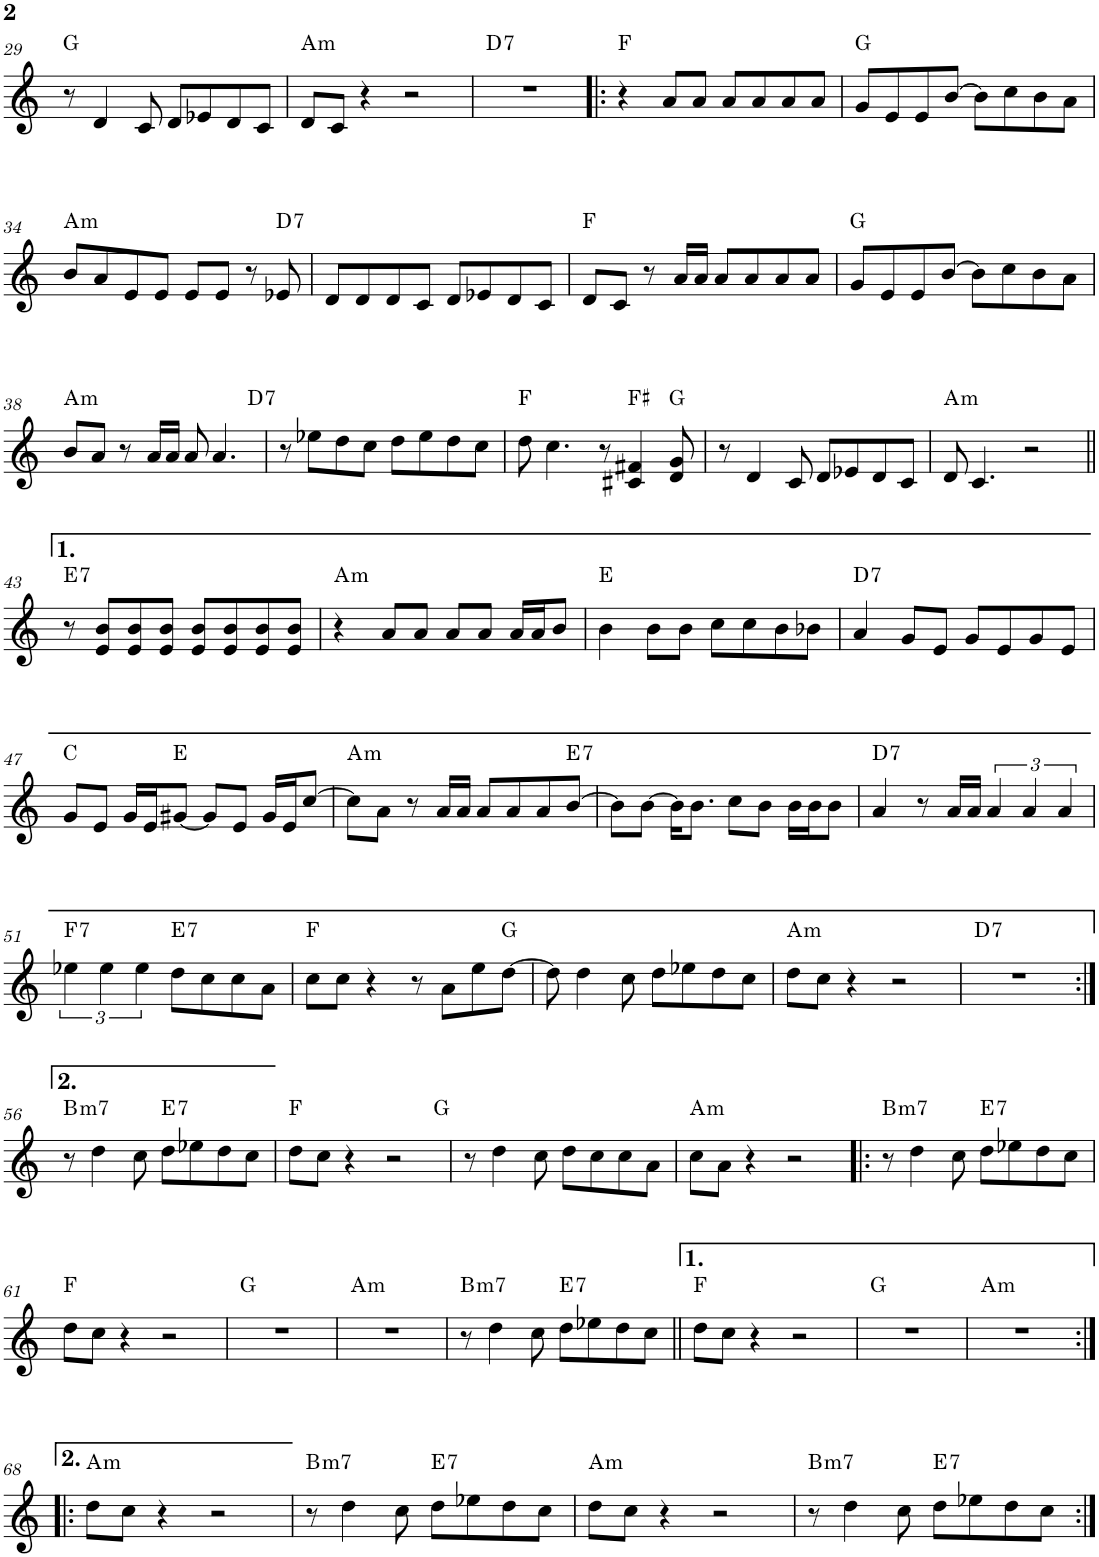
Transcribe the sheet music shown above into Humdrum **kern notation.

**kern	**harte
*part1	*part1
*staff1	*
*I"P1	*
!!LO:PB:g=z
*clefG2	*
*k[]	*
*M4/4	*
=29	=29
8r	G:maj
4d/	.
8c/	.
8d/L	.
8e-X/	.
8d/	.
8c/J	.
=30	=30
!	!LO:H:kt=m
8d/L	A:min
8c/J	.
4r	.
2r	.
=31	=31
!	!LO:H:kt=7
1r	D:7
=32!|:	=32!|:
4r	F:maj
8a/L	.
8a/J	.
8a/L	.
8a/	.
8a/	.
8a/J	.
=33	=33
8g/L	G:maj
8e/	.
8e/	.
[8b/J	.
8b\L]	.
8cc\	.
8b\	.
8a\J	.
!!LO:LB:g=z
=34	=34
!	!LO:H:kt=m
8b/L	A:min
8a/	.
8e/	.
8e/J	.
8e/L	.
8e/J	.
8r	.
!	!LO:H:kt=7
8e-X/	D:7
=35	=35
8d/L	.
8d/	.
8d/	.
8c/J	.
8d/L	.
8e-X/	.
8d/	.
8c/J	.
=36	=36
8d/L	F:maj
8c/J	.
8r	.
16a/LL	.
16a/JJ	.
8a/L	.
8a/	.
8a/	.
8a/J	.
=37	=37
8g/L	G:maj
8e/	.
8e/	.
[8b/J	.
8b\L]	.
8cc\	.
8b\	.
8a\J	.
!!LO:LB:g=z
=38	=38
!	!LO:H:kt=m
*^	*
8b/L	2..ryy	A:min
8a/J	.	.
8r	.	.
16a/LL	.	.
16a/JJ	.	.
8a/	.	.
4.a/	.	.
!	!	!LO:H:kt=7
.	8ryy	D:7
*v	*v	*
=39	=39
8r	.
8ee-X\L	.
8dd\	.
8cc\J	.
8dd\L	.
8ee-\	.
8dd\	.
8cc\J	.
=40	=40
8dd\	F:maj
4.cc\	.
8r	.
4c#X/ 4f#X/	F#:maj
8d/ 8g/	G:maj
=41	=41
8r	.
4d/	.
8c/	.
8d/L	.
8e-X/	.
8d/	.
8c/J	.
=42	=42
!	!LO:H:kt=m
8d/	A:min
4.c/	.
2r	.
!!LO:LB:g=z
=43||	=43||
!	!LO:H:kt=7
8r	E:7
8e/ 8b/L	.
8e/ 8b/	.
8e/ 8b/J	.
8e/ 8b/L	.
8e/ 8b/	.
8e/ 8b/	.
8e/ 8b/J	.
=44	=44
!	!LO:H:kt=m
4r	A:min
8a/L	.
8a/J	.
8a/L	.
8a/J	.
16a/LL	.
16a/J	.
8b/J	.
=45	=45
4b\	E:maj
8b\L	.
8b\J	.
8cc\L	.
8cc\	.
8b\	.
8b-X\J	.
=46	=46
!	!LO:H:kt=7
4a/	D:7
8g/L	.
8e/J	.
8g/L	.
8e/	.
8g/	.
8e/J	.
!!LO:LB:g=z
=47	=47
8g/L	C:maj
8e/J	.
16g/LL	.
16e/J	.
[8g#X/J	E:maj
8g#/L]	.
8e/J	.
16g#/LL	.
16e/J	.
[8cc/J	.
=48	=48
!	!LO:H:kt=m
8cc\L]	A:min
8a\J	.
8r	.
16a/LL	.
16a/JJ	.
8a/L	.
8a/	.
8a/	.
!	!LO:H:kt=7
[8b/J	E:7
=49	=49
8b\L]	.
[8b\J	.
16b\KL]	.
8.b\J	.
8cc\L	.
8b\J	.
16b\LL	.
16b\J	.
8b\J	.
=50	=50
!	!LO:H:kt=7
4a/	D:7
8r	.
16a/LL	.
16a/JJ	.
6a/	.
6a/	.
6a/	.
!!LO:LB:g=z
=51	=51
!	!LO:H:kt=7
6ee-X\	F:7
6ee-\	.
6ee-\	.
!	!LO:H:kt=7
8dd\L	E:7
8cc\	.
8cc\	.
8a\J	.
=52	=52
8cc\L	F:maj
8cc\J	.
4r	.
8r	.
8a\L	.
8ee\	.
[8dd\J	G:maj
=53	=53
8dd\]	.
4dd\	.
8cc\	.
8dd\L	.
8ee-X\	.
8dd\	.
8cc\J	.
=54	=54
!	!LO:H:kt=m
8dd\L	A:min
8cc\J	.
4r	.
2r	.
=55	=55
!	!LO:H:kt=7
1r	D:7
!!LO:LB:g=z
=56:|!	=56:|!
!	!LO:H:kt=m7
8r	B:min7
4dd\	.
8cc\	.
!	!LO:H:kt=7
8dd\L	E:7
8ee-X\	.
8dd\	.
8cc\J	.
=57	=57
*^	*
8dd\L	2..ryy	F:maj
8cc\J	.	.
4r	.	.
2r	.	.
.	8ryy	G:maj
*v	*v	*
=58	=58
8r	.
4dd\	.
8cc\	.
8dd\L	.
8cc\	.
8cc\	.
8a\J	.
=59	=59
!	!LO:H:kt=m
8cc\L	A:min
8a\J	.
4r	.
2r	.
=60!|:	=60!|:
!	!LO:H:kt=m7
8r	B:min7
4dd\	.
8cc\	.
!	!LO:H:kt=7
8dd\L	E:7
8ee-X\	.
8dd\	.
8cc\J	.
!!LO:LB:g=z
=61	=61
8dd\L	F:maj
8cc\J	.
4r	.
2r	.
=62	=62
1r	G:maj
=63	=63
!	!LO:H:kt=m
1r	A:min
=64	=64
!	!LO:H:kt=m7
8r	B:min7
4dd\	.
8cc\	.
!	!LO:H:kt=7
8dd\L	E:7
8ee-X\	.
8dd\	.
8cc\J	.
=65||	=65||
8dd\L	F:maj
8cc\J	.
4r	.
2r	.
=66	=66
1r	G:maj
=67	=67
!	!LO:H:kt=m
1r	A:min
!!LO:LB:g=z
=68:|!|:	=68:|!|:
!	!LO:H:kt=m
8dd\L	A:min
8cc\J	.
4r	.
2r	.
=69	=69
!	!LO:H:kt=m7
8r	B:min7
4dd\	.
8cc\	.
!	!LO:H:kt=7
8dd\L	E:7
8ee-X\	.
8dd\	.
8cc\J	.
=70	=70
!	!LO:H:kt=m
8dd\L	A:min
8cc\J	.
4r	.
2r	.
=71	=71
!	!LO:H:kt=m7
8r	B:min7
4dd\	.
8cc\	.
!	!LO:H:kt=7
8dd\L	E:7
8ee-X\	.
8dd\	.
8cc\J	.
=:|!	=:|!
*-	*-
